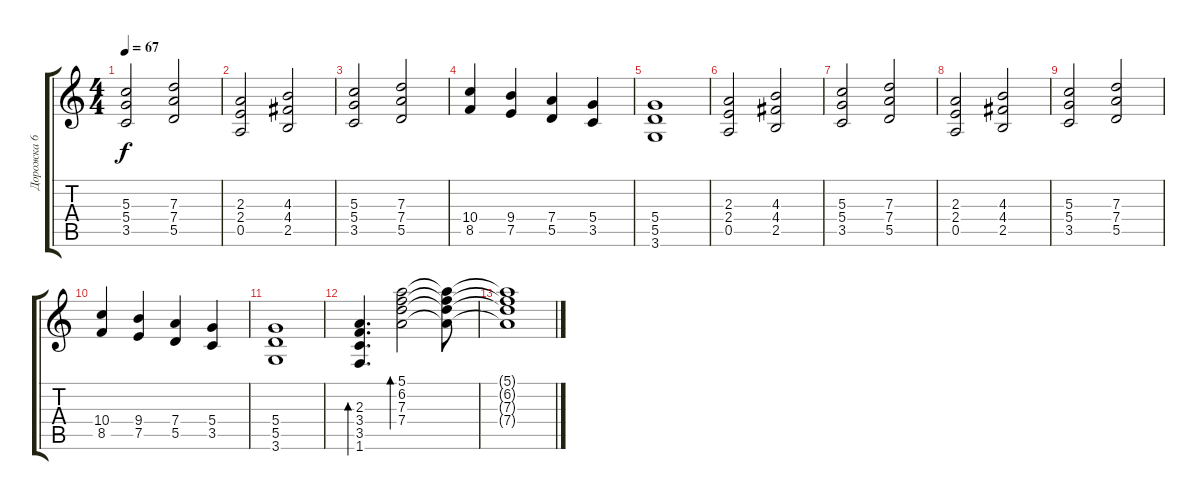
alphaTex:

\track ("Дорожка 6" "Дорожка 6") {instrument acousticguitarsteel}
\staff {score tabs}
\tuning (E4 B3 G3 D3 A2 E2) {hide}
\ts (4 4)
\tempo 67
\clef g2
\ks c
(5.3 5.4 3.5).2{dy f} (7.3 7.4 5.5).2 |
(2.3 2.4 0.5).2 (4.3 4.4 2.5).2 |
(5.3 5.4 3.5).2 (7.3 7.4 5.5).2 |
(10.4 8.5).4 (9.4 7.5).4 (7.4 5.5).4 (5.4 3.5).4 |
(5.4 5.5 3.6).1 |
(2.3 2.4 0.5).2 (4.3 4.4 2.5).2 |
(5.3 5.4 3.5).2 (7.3 7.4 5.5).2 |
(2.3 2.4 0.5).2 (4.3 4.4 2.5).2 |
(5.3 5.4 3.5).2 (7.3 7.4 5.5).2 |
(10.4 8.5).4 (9.4 7.5).4 (7.4 5.5).4 (5.4 3.5).4 |
(5.4 5.5 3.6).1 |
(2.3 3.4 3.5 1.6).4{d bd 120} (5.1 6.2 7.3 7.4).2{bd 120} (5.1{t} 6.2{t} 7.3{t} 7.4{t}).8 |
(5.1{t} 6.2{t} 7.3{t} 7.4{t}).1
